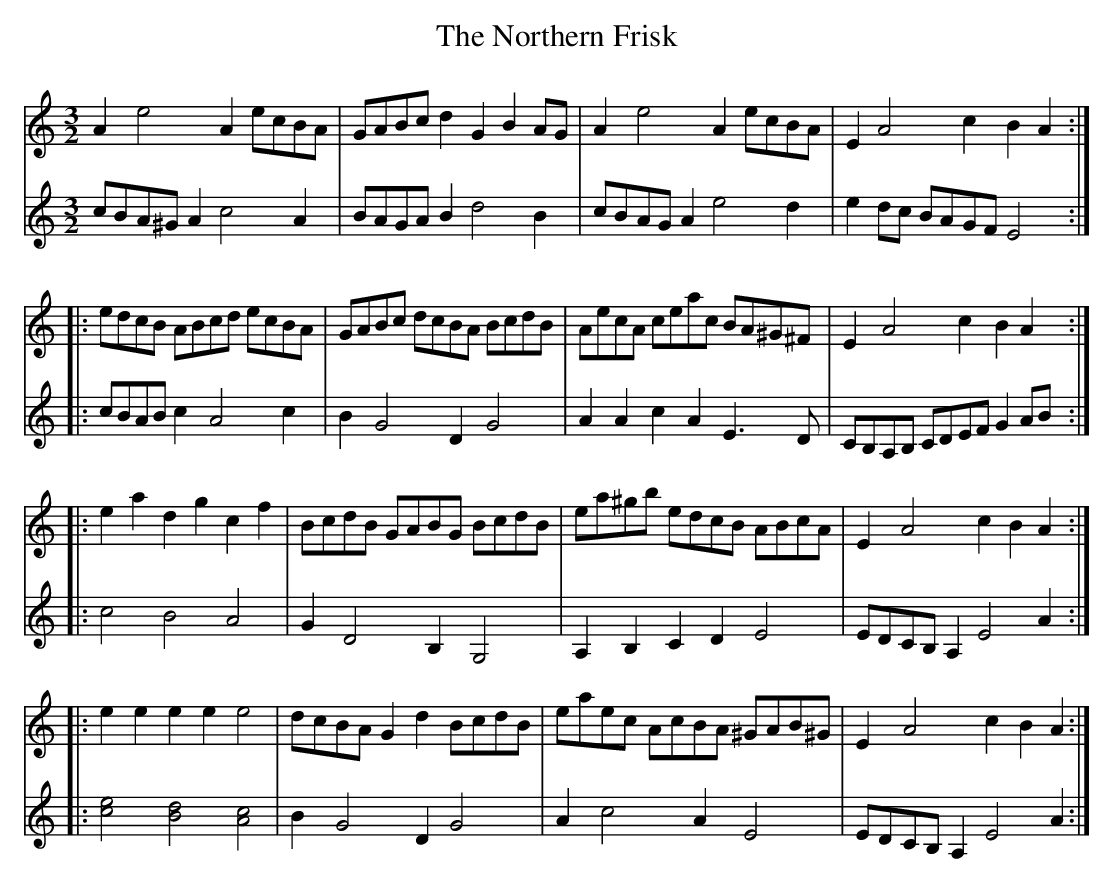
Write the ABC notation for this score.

X:1
T:Northern Frisk, The
M:3/2
L:1/8
K:C
V: 1 2
V:1
A2 e4 A2  ecBA| GABc d2 G2 B2 AG| A2 e4 A2 ecBA| E2 A4 c2 B2 A2::
V:2
cBA^G A2 c4 A2 | BAGA B2 d4 B2    | cBAG A2 e4 d2 | e2dc BAGF E4 ::
V:1
edcB ABcd ecBA| GABc dcBA BcdB| AecA ceac BA^G^F| E2 A4 c2 B2 A2::
V:2
cBAB c2A4 c2  | B2  G4 D2 G4  | A2 A2 c2 A2 E3D| CB,A,B, CDEF G2AB ::
V:1
e2 a2 d2 g2 c2 f2| BcdB GABG BcdB| ea^gb edcB ABcA| E2 A4 c2 B2 A2::
V:2
c4   B4   A4     | G2 D4 B,2 G,4 | A,2B,2 C2D2 E4  | EDCB, A,2 E4 A2 ::
V:1
e2 e2 e2 e2 e4| dcBA G2 d2 BcdB| eaec AcBA ^GAB^G| E2 A4 c2 B2 A2:|
V:2
[e4c4][d4B4][c4A4] | B2 G4 D2  G4 | A2c4 A2 E4 | EDCB, A,2E4 A2   :|
